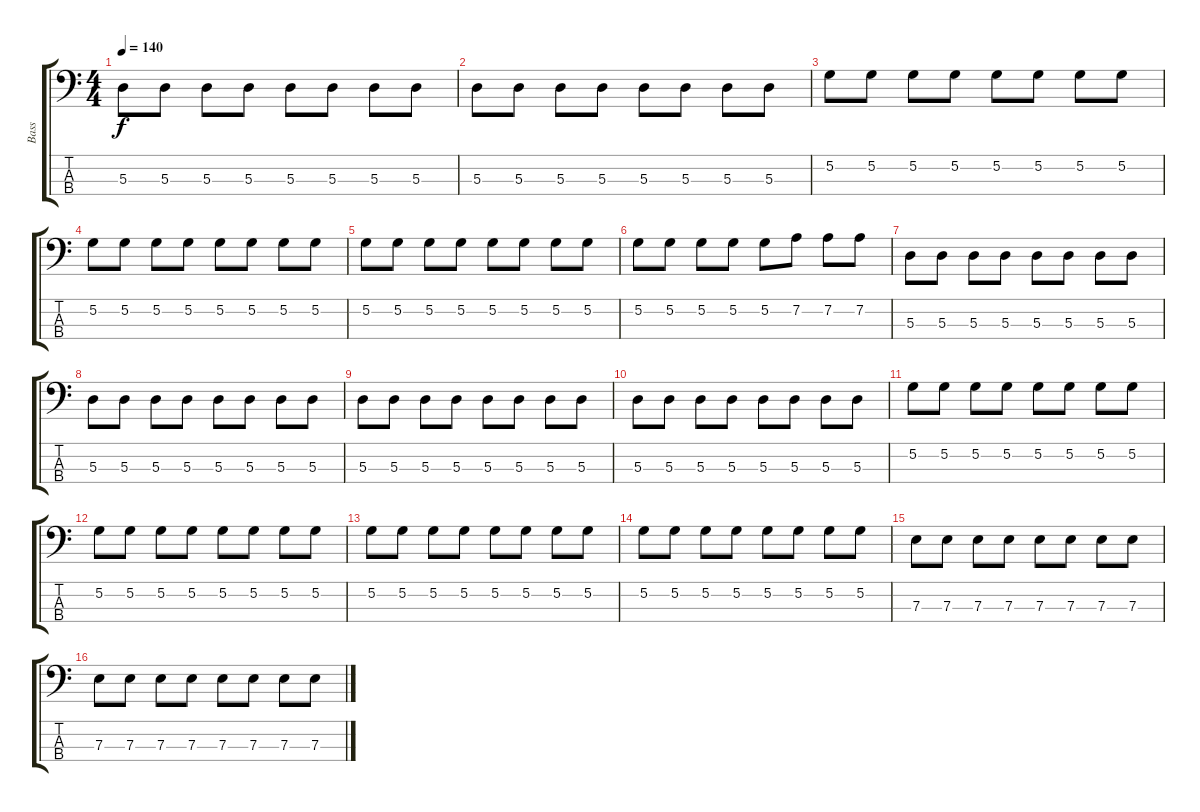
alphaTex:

\track ("Bass" "Bass") {instrument electricbassfinger}
\staff {score tabs}
\tuning (G2 D2 A1 E1) {hide}
\ts (4 4)
\tempo 140
\clef f4
\ks c
5.3.8{dy f} 5.3.8 5.3.8 5.3.8 5.3.8 5.3.8 5.3.8 5.3.8 |
5.3.8 5.3.8 5.3.8 5.3.8 5.3.8 5.3.8 5.3.8 5.3.8 |
5.2.8 5.2.8 5.2.8 5.2.8 5.2.8 5.2.8 5.2.8 5.2.8 |
5.2.8 5.2.8 5.2.8 5.2.8 5.2.8 5.2.8 5.2.8 5.2.8 |
5.2.8 5.2.8 5.2.8 5.2.8 5.2.8 5.2.8 5.2.8 5.2.8 |
5.2.8 5.2.8 5.2.8 5.2.8 5.2.8 7.2.8 7.2.8 7.2.8 |
5.3.8 5.3.8 5.3.8 5.3.8 5.3.8 5.3.8 5.3.8 5.3.8 |
5.3.8 5.3.8 5.3.8 5.3.8 5.3.8 5.3.8 5.3.8 5.3.8 |
5.3.8 5.3.8 5.3.8 5.3.8 5.3.8 5.3.8 5.3.8 5.3.8 |
5.3.8 5.3.8 5.3.8 5.3.8 5.3.8 5.3.8 5.3.8 5.3.8 |
5.2.8 5.2.8 5.2.8 5.2.8 5.2.8 5.2.8 5.2.8 5.2.8 |
5.2.8 5.2.8 5.2.8 5.2.8 5.2.8 5.2.8 5.2.8 5.2.8 |
5.2.8 5.2.8 5.2.8 5.2.8 5.2.8 5.2.8 5.2.8 5.2.8 |
5.2.8 5.2.8 5.2.8 5.2.8 5.2.8 5.2.8 5.2.8 5.2.8 |
7.3.8 7.3.8 7.3.8 7.3.8 7.3.8 7.3.8 7.3.8 7.3.8 |
7.3.8 7.3.8 7.3.8 7.3.8 7.3.8 7.3.8 7.3.8 7.3.8
